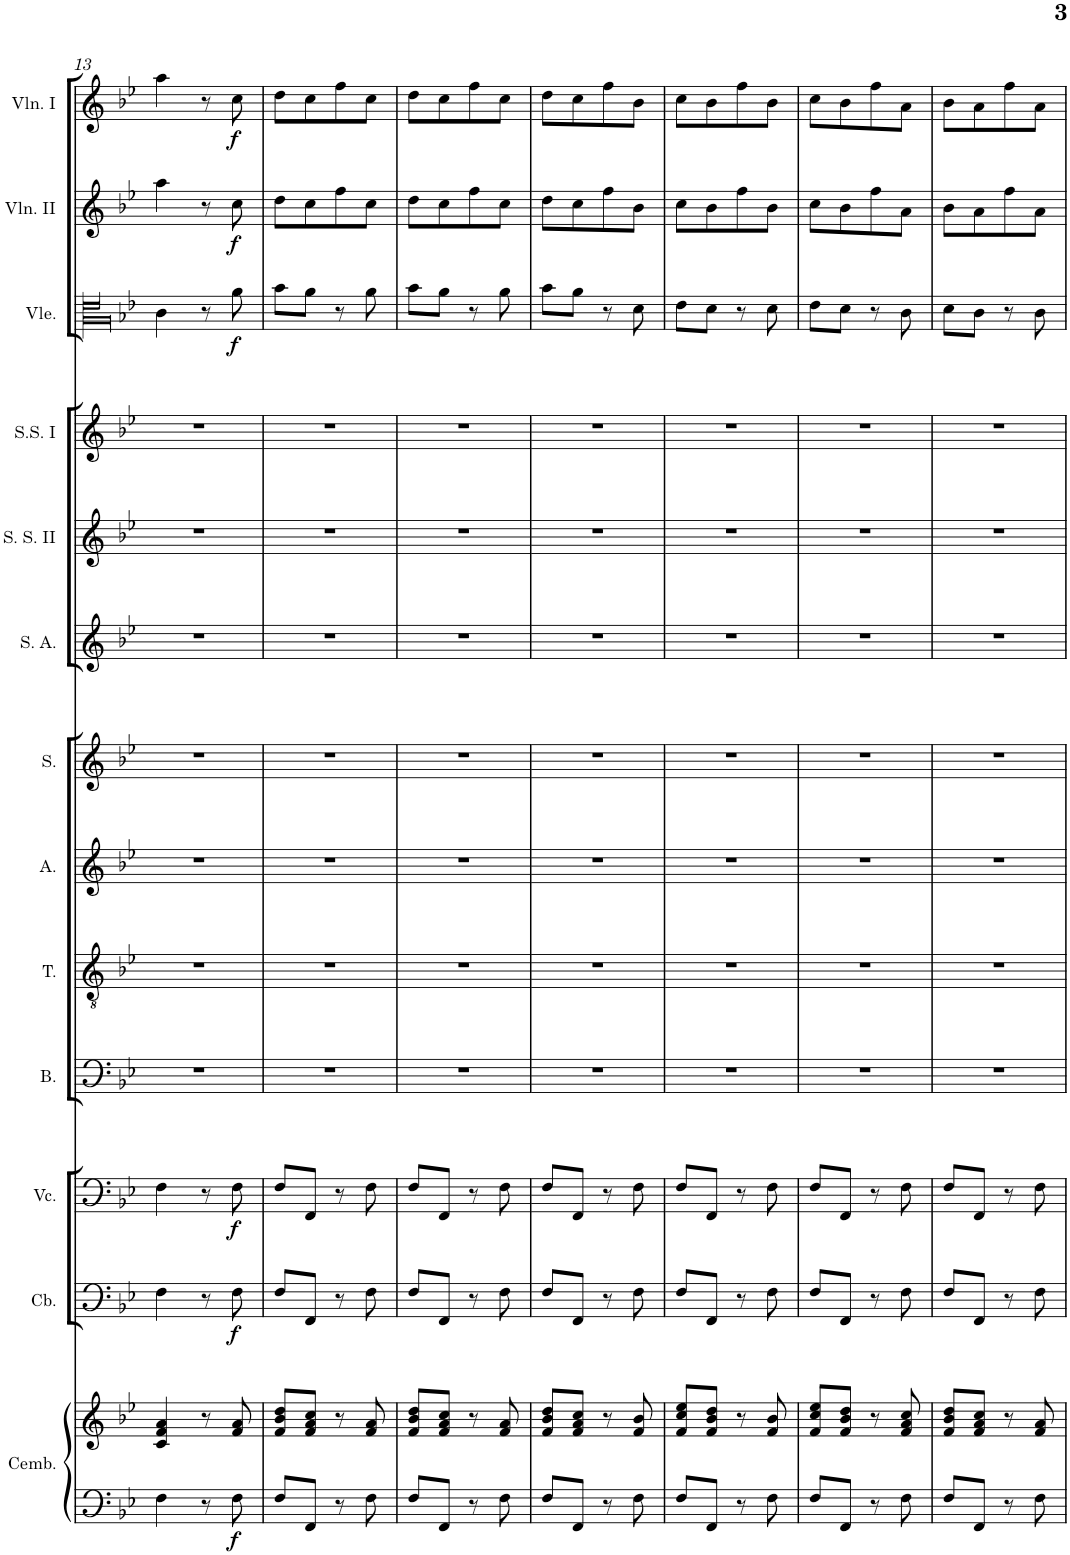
**kern	**kern	**dynam	**kern	**dynam	**kern	**dynam	**kern	**kern	**kern	**kern	**kern	**kern	**kern	**kern	**dynam	**kern	**dynam	**kern	**dynam
*part13	*part13	*part13	*part12	*part12	*part11	*part11	*part10	*part9	*part8	*part7	*part6	*part5	*part4	*part3	*part3	*part2	*part2	*part1	*part1
*staff14	*staff13	*staff13/14	*staff12	*staff12	*staff11	*staff11	*staff10	*staff9	*staff8	*staff7	*staff6	*staff5	*staff4	*staff3	*staff3	*staff2	*staff2	*staff1	*staff1
*I"Cembalo	*	*	*I"Contrabassi	*	*I"Violoncelli	*	*I"Bassi	*I"Tenori	*I"Alti	*I"Soprani	*I"Alti Soli	*I"Soprani Soli II	*I"Soprani Soli I	*I"Viole	*	*I"Violini II	*	*I"Violini I	*
*I'Cemb.	*	*	*I'Cb.	*	*I'Vc.	*	*I'B.	*I'T.	*I'A.	*I'S.	*	*I'S. S. II	*I'S.S. I	*I'Vle.	*	*I'Vln. II	*	*I'Vln. I	*
!!LO:PB:g=z
*clefF4	*clefG2	*	*clefF4	*	*clefF4	*	*clefF4	*clefGv2	*clefG2	*clefG2	*clefG2	*clefG2	*clefG2	*clefC3	*	*clefG2	*	*clefG2	*
*	*	*	*Trd7c12	*	*	*	*	*	*	*	*	*	*	*	*	*	*	*	*
*k[b-e-]	*k[b-e-]	*	*k[b-e-]	*	*k[b-e-]	*	*k[b-e-]	*k[b-e-]	*k[b-e-]	*k[b-e-]	*k[b-e-]	*k[b-e-]	*k[b-e-]	*k[b-e-]	*	*k[b-e-]	*	*k[b-e-]	*
*M2/4	*M2/4	*	*M2/4	*	*M2/4	*	*M2/4	*M2/4	*M2/4	*M2/4	*M2/4	*M2/4	*M2/4	*M2/4	*	*M2/4	*	*M2/4	*
=13	=13	=13	=13	=13	=13	=13	=13	=13	=13	=13	=13	=13	=13	=13	=13	=13	=13	=13	=13
4F\	4c/ 4f/ 4a/	.	4F\	.	4F\	.	2r	2r	2r	2r	2r	2r	2r	4c\	.	4aa\	.	4aa\	.
8r	8r	.	8r	.	8r	.	.	.	.	.	.	.	.	8r	.	8r	.	8r	.
!	!	!LO:DY:b=2	!	!LO:DY:b	!	!LO:DY:b	!	!	!	!	!	!	!	!	!LO:DY:b	!	!LO:DY:b	!	!LO:DY:b
8F\	8f/ 8a/	f	8F\	f	8F\	f	.	.	.	.	.	.	.	8a\	f	8cc\	f	8cc\	f
=14	=14	=14	=14	=14	=14	=14	=14	=14	=14	=14	=14	=14	=14	=14	=14	=14	=14	=14	=14
8F/L	8f/ 8b-/ 8dd/L	.	8F/L	.	8F/L	.	2r	2r	2r	2r	2r	2r	2r	8b-\L	.	8dd\L	.	8dd\L	.
8FF/J	8f/ 8a/ 8cc/J	.	8FF/J	.	8FF/J	.	.	.	.	.	.	.	.	8a\J	.	8cc\	.	8cc\	.
8r	8r	.	8r	.	8r	.	.	.	.	.	.	.	.	8r	.	8ff\	.	8ff\	.
8F\	8f/ 8a/	.	8F\	.	8F\	.	.	.	.	.	.	.	.	8a\	.	8cc\J	.	8cc\J	.
=15	=15	=15	=15	=15	=15	=15	=15	=15	=15	=15	=15	=15	=15	=15	=15	=15	=15	=15	=15
8F/L	8f/ 8b-/ 8dd/L	.	8F/L	.	8F/L	.	2r	2r	2r	2r	2r	2r	2r	8b-\L	.	8dd\L	.	8dd\L	.
8FF/J	8f/ 8a/ 8cc/J	.	8FF/J	.	8FF/J	.	.	.	.	.	.	.	.	8a\J	.	8cc\	.	8cc\	.
8r	8r	.	8r	.	8r	.	.	.	.	.	.	.	.	8r	.	8ff\	.	8ff\	.
8F\	8f/ 8a/	.	8F\	.	8F\	.	.	.	.	.	.	.	.	8a\	.	8cc\J	.	8cc\J	.
=16	=16	=16	=16	=16	=16	=16	=16	=16	=16	=16	=16	=16	=16	=16	=16	=16	=16	=16	=16
8F/L	8f/ 8b-/ 8dd/L	.	8F/L	.	8F/L	.	2r	2r	2r	2r	2r	2r	2r	8b-\L	.	8dd\L	.	8dd\L	.
8FF/J	8f/ 8a/ 8cc/J	.	8FF/J	.	8FF/J	.	.	.	.	.	.	.	.	8a\J	.	8cc\	.	8cc\	.
8r	8r	.	8r	.	8r	.	.	.	.	.	.	.	.	8r	.	8ff\	.	8ff\	.
8F\	8f/ 8b-/	.	8F\	.	8F\	.	.	.	.	.	.	.	.	8d\	.	8b-\J	.	8b-\J	.
=17	=17	=17	=17	=17	=17	=17	=17	=17	=17	=17	=17	=17	=17	=17	=17	=17	=17	=17	=17
8F/L	8f/ 8cc/ 8ee-/L	.	8F/L	.	8F/L	.	2r	2r	2r	2r	2r	2r	2r	8e-\L	.	8cc\L	.	8cc\L	.
8FF/J	8f/ 8b-/ 8dd/J	.	8FF/J	.	8FF/J	.	.	.	.	.	.	.	.	8d\J	.	8b-\	.	8b-\	.
8r	8r	.	8r	.	8r	.	.	.	.	.	.	.	.	8r	.	8ff\	.	8ff\	.
8F\	8f/ 8b-/	.	8F\	.	8F\	.	.	.	.	.	.	.	.	8d\	.	8b-\J	.	8b-\J	.
=18	=18	=18	=18	=18	=18	=18	=18	=18	=18	=18	=18	=18	=18	=18	=18	=18	=18	=18	=18
8F/L	8f/ 8cc/ 8ee-/L	.	8F/L	.	8F/L	.	2r	2r	2r	2r	2r	2r	2r	8e-\L	.	8cc\L	.	8cc\L	.
8FF/J	8f/ 8b-/ 8dd/J	.	8FF/J	.	8FF/J	.	.	.	.	.	.	.	.	8d\J	.	8b-\	.	8b-\	.
8r	8r	.	8r	.	8r	.	.	.	.	.	.	.	.	8r	.	8ff\	.	8ff\	.
8F\	8f/ 8a/ 8cc/	.	8F\	.	8F\	.	.	.	.	.	.	.	.	8c\	.	8a\J	.	8a\J	.
=19	=19	=19	=19	=19	=19	=19	=19	=19	=19	=19	=19	=19	=19	=19	=19	=19	=19	=19	=19
8F/L	8f/ 8b-/ 8dd/L	.	8F/L	.	8F/L	.	2r	2r	2r	2r	2r	2r	2r	8d\L	.	8b-\L	.	8b-\L	.
8FF/J	8f/ 8a/ 8cc/J	.	8FF/J	.	8FF/J	.	.	.	.	.	.	.	.	8c\J	.	8a\	.	8a\	.
8r	8r	.	8r	.	8r	.	.	.	.	.	.	.	.	8r	.	8ff\	.	8ff\	.
8F\	8f/ 8a/	.	8F\	.	8F\	.	.	.	.	.	.	.	.	8c\	.	8a\J	.	8a\J	.
=	=	=	=	=	=	=	=	=	=	=	=	=	=	=	=	=	=	=	=
*-	*-	*-	*-	*-	*-	*-	*-	*-	*-	*-	*-	*-	*-	*-	*-	*-	*-	*-	*-
